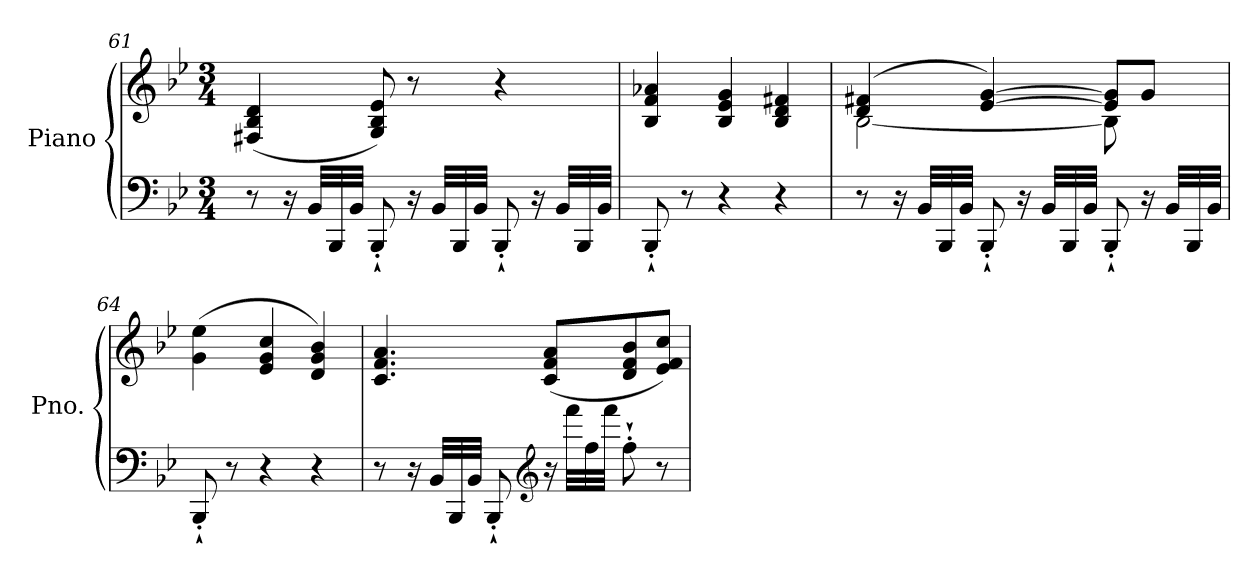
**kern	**kern	**dynam
*part1	*part1	*part1
*staff2	*staff1	*staff1/2
*I"Piano	*	*
*I'Pno.	*	*
!!LO:PB:g=z
*clefF4	*clefG2	*
*k[b-e-]	*k[b-e-]	*
*M3/4	*M3/4	*
=61	=61	=61
8r	(<4F#X/ 4B-/ 4d/	.
16r	.	.
*Xtuplet	*	*
48BB-/LLL	.	.
48BBB-/	.	.
48BB-/JJJ	.	.
8BBB-'`/	8G/ 8B-/ 8e-/)	.
16r	8r	.
48BB-/LLL	.	.
48BBB-/	.	.
48BB-/JJJ	.	.
8BBB-'`/	4r	.
16r	.	.
48BB-/LLL	.	.
48BBB-/	.	.
48BB-/JJJ	.	.
=62	=62	=62
8BBB-'`/	4B-/ 4f/ 4a-X/	.
8r	.	.
4r	4B-/ 4e-/ 4g/	.
4r	4B-/ 4d/ 4f#X/	.
=63	=63	=63
*	*^	*
8r	(>4d/ 4f#X/	[2B-\	.
16r	.	.	.
48BB-/LLL	.	.	.
48BBB-/	.	.	.
48BB-/JJJ	.	.	.
8BBB-'`/	[4e-/ [4g/)	.	.
16r	.	.	.
48BB-/LLL	.	.	.
48BBB-/	.	.	.
48BB-/JJJ	.	.	.
8BBB-'`/	8e-/] 8g/]L	8B-\]	.
16r	8g/J	8ryy	.
48BB-/LLL	.	.	.
48BBB-/	.	.	.
48BB-/JJJ	.	.	.
*	*v	*v	*
=64	=64	=64
!	!	!LO:DY:b
8BBB-'`/	(>4g\ 4ee-\	other-dynamics
8r	.	.
4r	4e-/ 4g/ 4cc/	.
4r	4d/ 4g/ 4b-/)	.
!!LO:LB:g=z
=65	=65	=65
8r	4.c/ 4.f/ 4.a/	.
16r	.	.
48BB-/LLL	.	.
48BBB-/	.	.
48BB-/JJJ	.	.
8BBB-'`/	.	.
*clefG2	*	*
16r	(>8c/ 8f/ 8a/L	.
48fff\LLL	.	.
48ff\	.	.
48fff\JJJ	.	.
8ff'`\	8d/ 8f/ 8b-/	.
8r	8e-/ 8f/ 8cc/J)	.
=	=	=
*-	*-	*-
